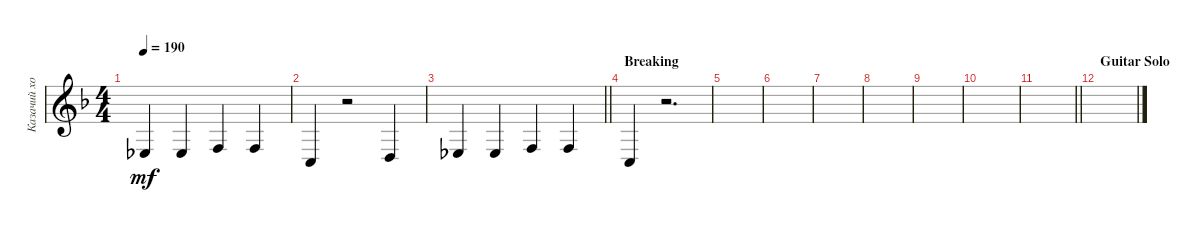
\track ("Казачий хор_бас" "Казачий хо") {instrument oboe}
\staff {score}
\tuning (E4 B3 G3 D3 A2 E2) {hide}
\ts (4 4)
\tempo 190
\clef g2
\ks dminor
6.5.4{dy mf} 6.5.4 8.5.4 8.5.4 |
3.5.4 r.2 5.5.4 |
\barLineRight lightlight
6.5.4 6.5.4 8.5.4 8.5.4 |
\section ("" "Breaking")
3.5.4 r.2{d} |
|
|
|
|
|
|
\barLineRight lightlight
|
\section ("" "Guitar Solo")
